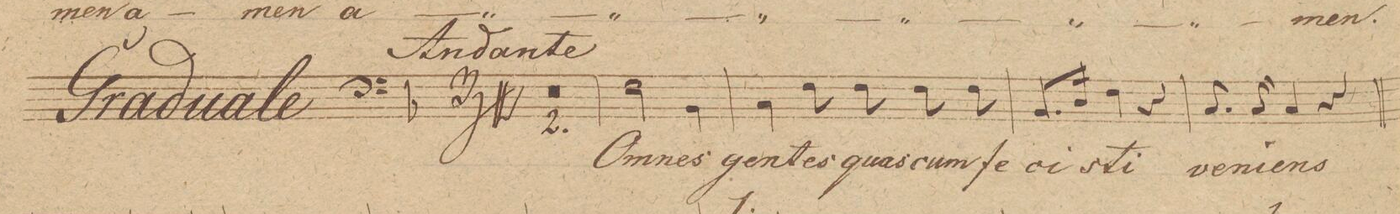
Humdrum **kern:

**kern	**text	**dynam
*I"Basso 2do	*	*
*clefF4	*	*
*k[b-]	*	*
*M3/4	*	*
2.r	.	.
=2	=2	=2
2.r	.	.
=3	=3	=3
2F\	Om-	.
4BB-/	-nes	.
=4	=4	=4
4C/	gen-	.
8F\	-tes	.
8F\	quas-	.
8F\	-cum	.
8F\	fe-	.
=5	=5	=5
8.BB-/L	-ci-	.
16D/Jk	.	.
4F\	-sti	.
4r	.	.
=6	=6	=6
8.C/	ve-	.
16C/	-nie-	.
4C/	-ens	.
4r	.	.
=7	=7	=7
*-	*-	*-
